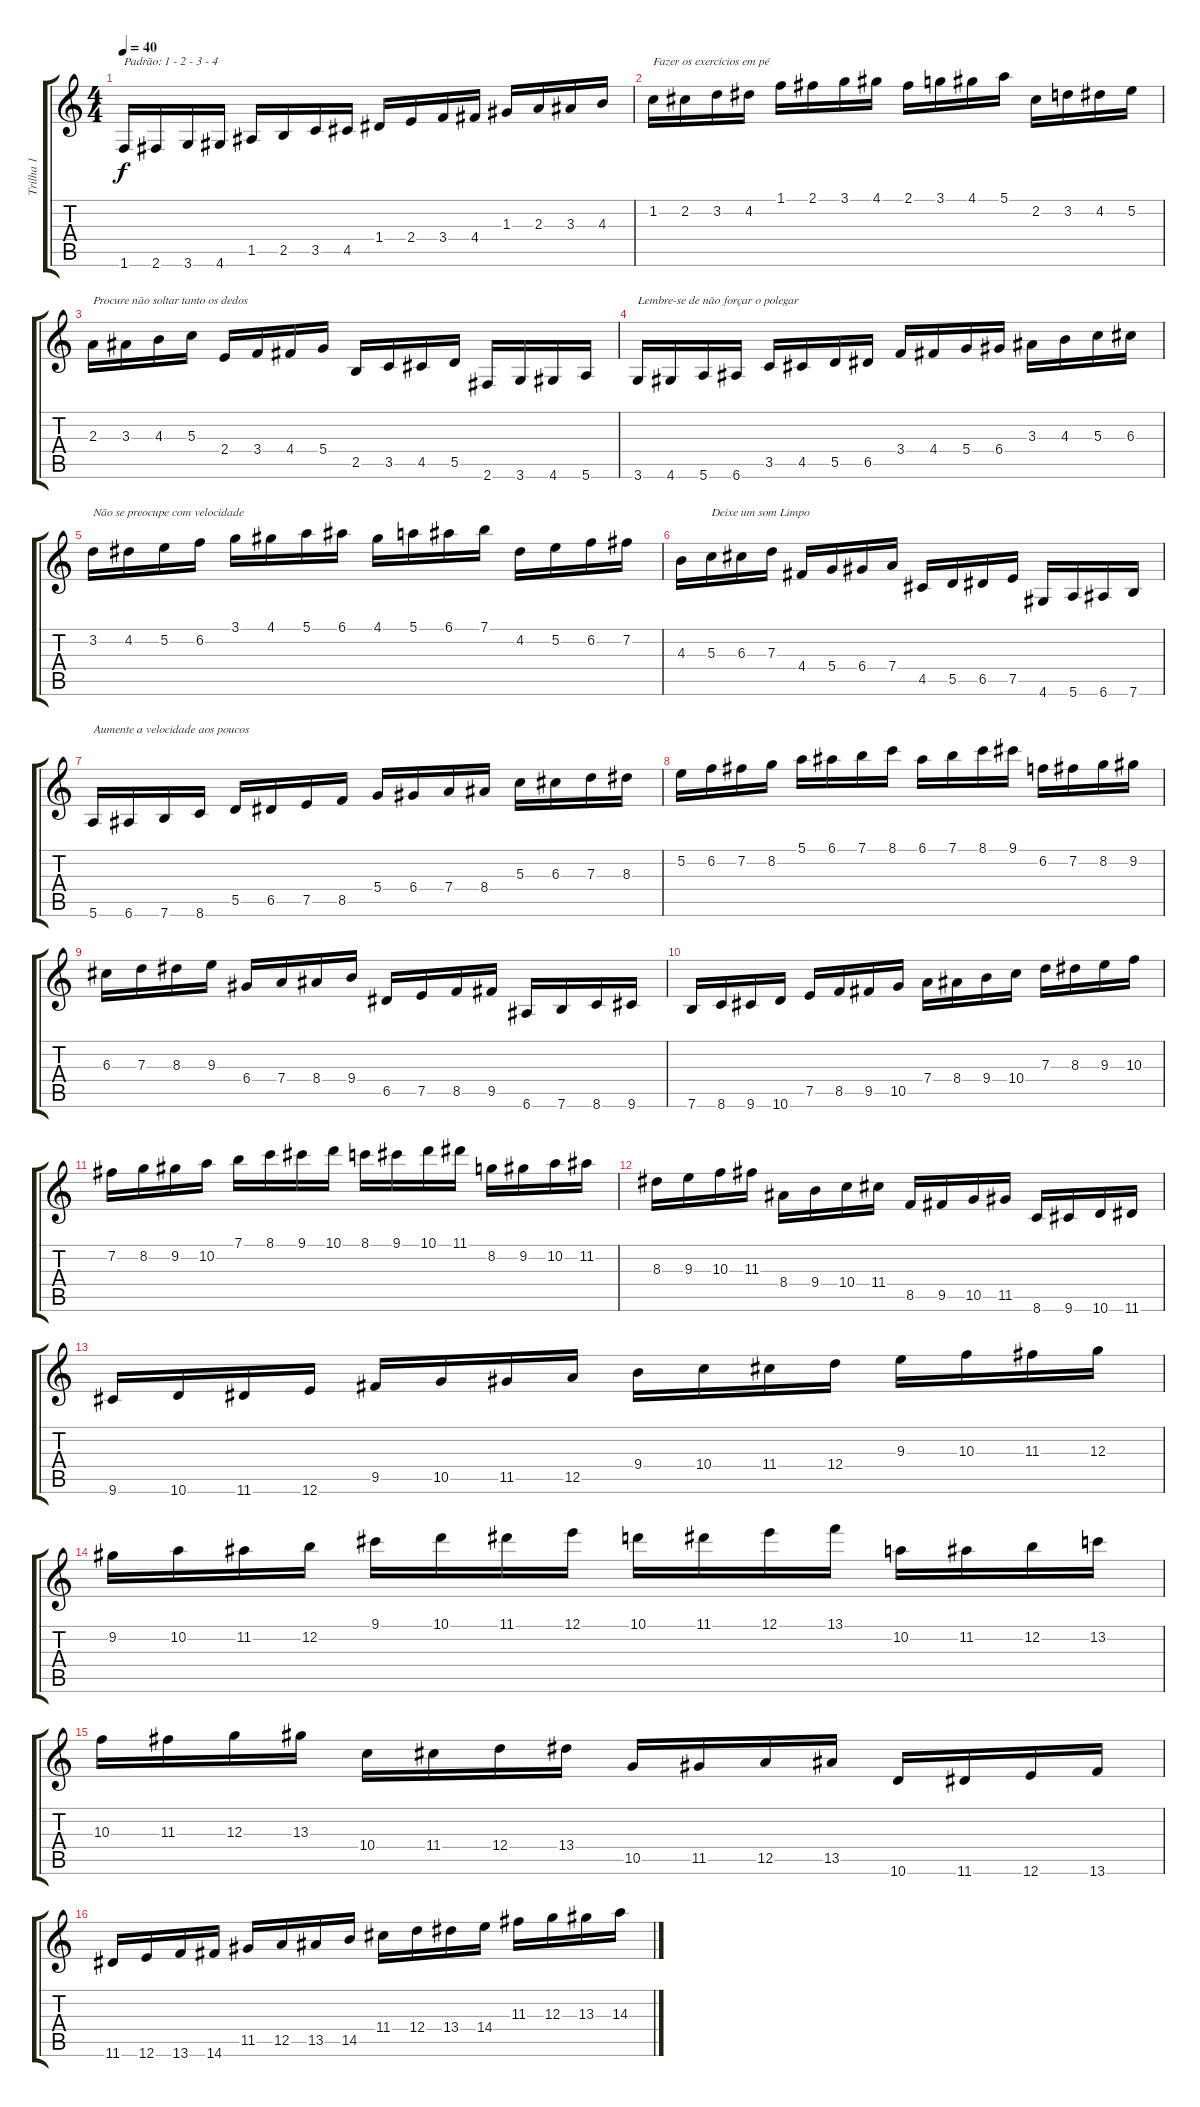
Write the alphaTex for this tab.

\track ("Trilha 1" "Trilha 1") {instrument electricguitarclean}
\staff {score tabs}
\tuning (E4 B3 G3 D3 A2 E2) {hide}
\ts (4 4)
\tempo 40
\clef g2
\ks c
1.6.16{txt "Padrão: 1 - 2 - 3 - 4" dy f instrument electricguitarclean} 2.6.16 3.6.16 4.6.16 1.5.16 2.5.16 3.5.16 4.5.16 1.4.16 2.4.16 3.4.16 4.4.16 1.3.16 2.3.16 3.3.16 4.3.16 |
1.2.16{txt "Fazer os exercícios em pé"} 2.2.16 3.2.16 4.2.16 1.1.16 2.1.16 3.1.16 4.1.16 2.1.16 3.1.16 4.1.16 5.1.16 2.2.16 3.2.16 4.2.16 5.2.16 |
2.3.16{txt "Procure não soltar tanto os dedos"} 3.3.16 4.3.16 5.3.16 2.4.16 3.4.16 4.4.16 5.4.16 2.5.16 3.5.16 4.5.16 5.5.16 2.6.16 3.6.16 4.6.16 5.6.16 |
3.6.16{txt "Lembre-se de não forçar o polegar"} 4.6.16 5.6.16 6.6.16 3.5.16 4.5.16 5.5.16 6.5.16 3.4.16 4.4.16 5.4.16 6.4.16 3.3.16 4.3.16 5.3.16 6.3.16 |
3.2.16{txt "Não se preocupe com velocidade"} 4.2.16 5.2.16 6.2.16 3.1.16 4.1.16 5.1.16 6.1.16 4.1.16 5.1.16 6.1.16 7.1.16 4.2.16 5.2.16 6.2.16 7.2.16 |
4.3.16 5.3.16{txt "Deixe um som Limpo"} 6.3.16 7.3.16 4.4.16 5.4.16 6.4.16 7.4.16 4.5.16 5.5.16 6.5.16 7.5.16 4.6.16 5.6.16 6.6.16 7.6.16 |
5.6.16{txt "Aumente a velocidade aos poucos"} 6.6.16 7.6.16 8.6.16 5.5.16 6.5.16 7.5.16 8.5.16 5.4.16 6.4.16 7.4.16 8.4.16 5.3.16 6.3.16 7.3.16 8.3.16 |
5.2.16 6.2.16 7.2.16 8.2.16 5.1.16 6.1.16 7.1.16 8.1.16 6.1.16 7.1.16 8.1.16 9.1.16 6.2.16 7.2.16 8.2.16 9.2.16 |
6.3.16 7.3.16 8.3.16 9.3.16 6.4.16 7.4.16 8.4.16 9.4.16 6.5.16 7.5.16 8.5.16 9.5.16 6.6.16 7.6.16 8.6.16 9.6.16 |
7.6.16 8.6.16 9.6.16 10.6.16 7.5.16 8.5.16 9.5.16 10.5.16 7.4.16 8.4.16 9.4.16 10.4.16 7.3.16 8.3.16 9.3.16 10.3.16 |
7.2.16 8.2.16 9.2.16 10.2.16 7.1.16 8.1.16 9.1.16 10.1.16 8.1.16 9.1.16 10.1.16 11.1.16 8.2.16 9.2.16 10.2.16 11.2.16 |
8.3.16 9.3.16 10.3.16 11.3.16 8.4.16 9.4.16 10.4.16 11.4.16 8.5.16 9.5.16 10.5.16 11.5.16 8.6.16 9.6.16 10.6.16 11.6.16 |
9.6.16 10.6.16 11.6.16 12.6.16 9.5.16 10.5.16 11.5.16 12.5.16 9.4.16 10.4.16 11.4.16 12.4.16 9.3.16 10.3.16 11.3.16 12.3.16 |
9.2.16 10.2.16 11.2.16 12.2.16 9.1.16 10.1.16 11.1.16 12.1.16 10.1.16 11.1.16 12.1.16 13.1.16 10.2.16 11.2.16 12.2.16 13.2.16 |
10.3.16 11.3.16 12.3.16 13.3.16 10.4.16 11.4.16 12.4.16 13.4.16 10.5.16 11.5.16 12.5.16 13.5.16 10.6.16 11.6.16 12.6.16 13.6.16 |
11.6.16 12.6.16 13.6.16 14.6.16 11.5.16 12.5.16 13.5.16 14.5.16 11.4.16 12.4.16 13.4.16 14.4.16 11.3.16 12.3.16 13.3.16 14.3.16
